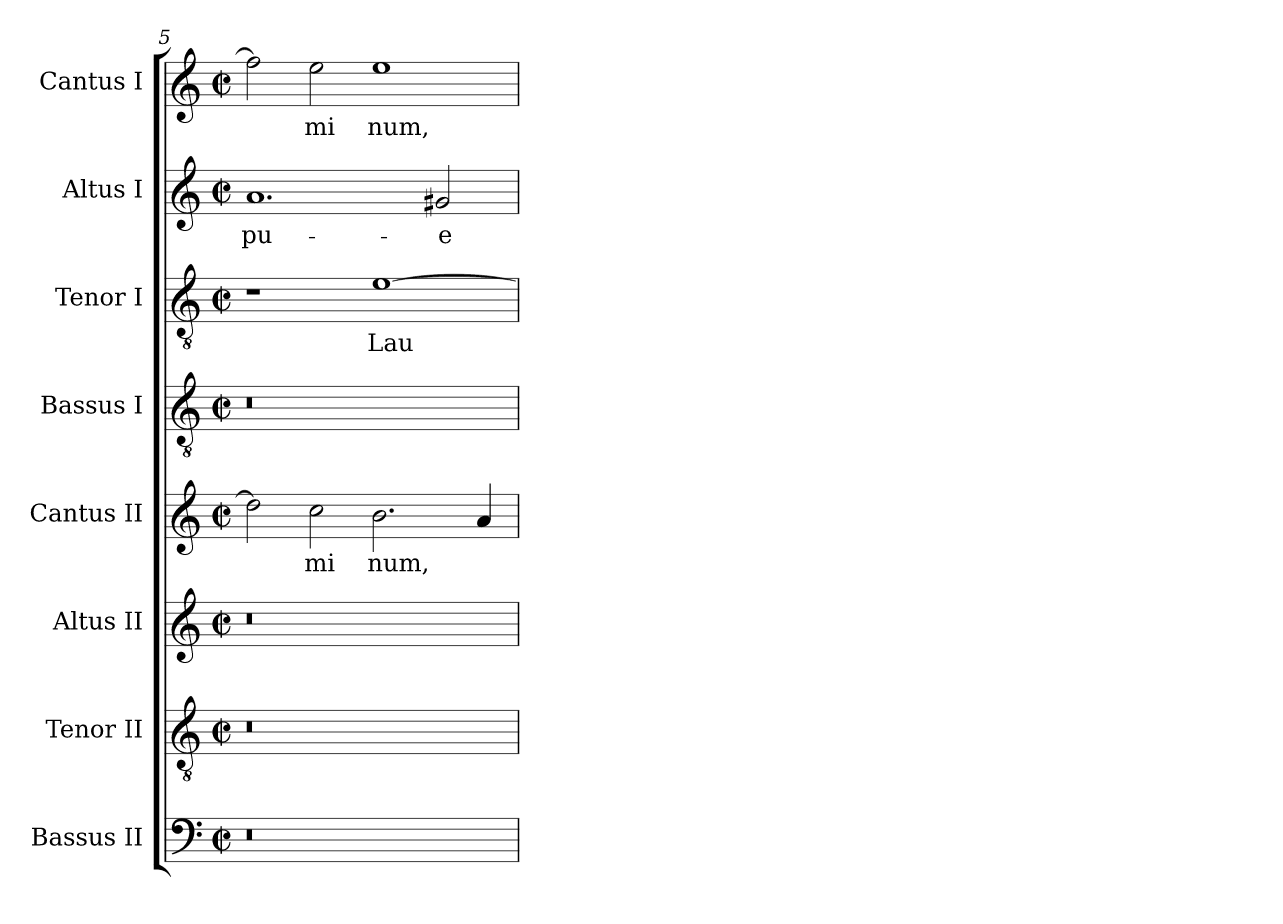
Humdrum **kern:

**kern	**kern	**kern	**kern	**text	**kern	**kern	**text	**kern	**text	**kern	**text
*part8	*part7	*part6	*part5	*part5	*part4	*part3	*part3	*part2	*part2	*part1	*part1
*staff8	*staff7	*staff6	*staff5	*staff5	*staff4	*staff3	*staff3	*staff2	*staff2	*staff1	*staff1
*I"Bassus II	*I"Tenor II	*I"Altus II	*I"Cantus II	*	*I"Bassus I	*I"Tenor I	*	*I"Altus I	*	*I"Cantus I	*
*clefF4	*clefGv2	*clefG2	*clefG2	*	*clefGv2	*clefGv2	*	*clefG2	*	*clefG2	*
*M2/2	*M2/2	*M2/2	*M2/2	*	*M2/2	*M2/2	*	*M2/2	*	*M2/2	*
*met(c|)	*met(c|)	*met(c|)	*met(c|)	*	*met(c|)	*met(c|)	*	*met(c|)	*	*met(c|)	*
=5	=5	=5	=5	=5	=5	=5	=5	=5	=5	=5	=5
!	!	!	!	!	!	!	!	!	!LO:LY:b:cj	!	!
0r	0r	0r	2dd\]	.	0r	1r	.	1.a	pu-	2ff\]	.
!	!	!	!	!LO:LY:b:cj	!	!	!	!	!	!	!LO:LY:b:cj
.	.	.	2cc\	mi	.	.	.	.	.	2ee\	mi
!	!	!	!	!LO:LY:b	!	!	!LO:LY:b	!	!	!	!LO:LY:b
.	.	.	2.b\	num,	.	[>1e	Lau	.	.	1ee	num,
!	!	!	!	!	!	!	!	!	!LO:LY:b:cj	!	!
.	.	.	.	.	.	.	.	2g#X/	-e-	.	.
.	.	.	4a/	.	.	.	.	.	.	.	.
=	=	=	=	=	=	=	=	=	=	=	=
*-	*-	*-	*-	*-	*-	*-	*-	*-	*-	*-	*-
